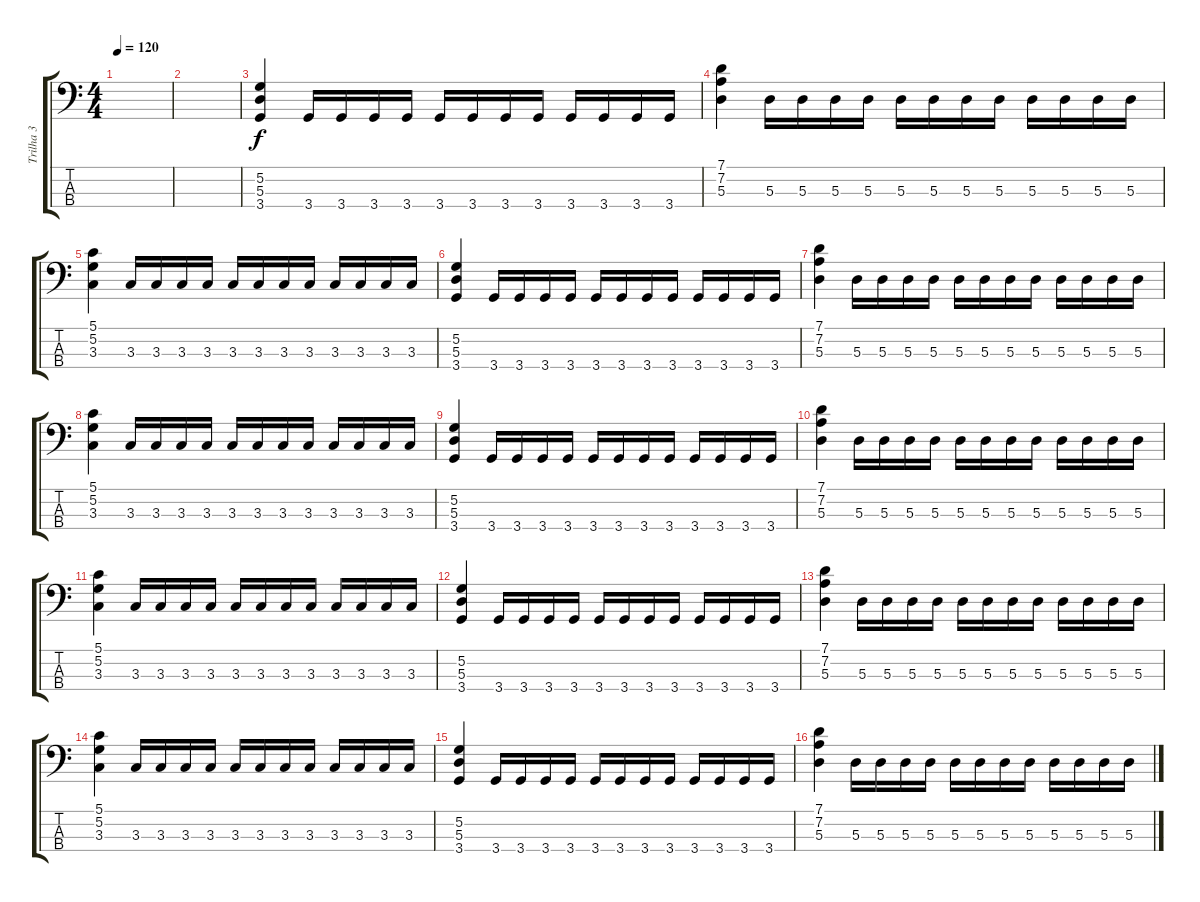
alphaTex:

\track ("Trilha 3" "Trilha 3") {instrument acousticguitarnylon}
\staff {score tabs}
\tuning (G2 D2 A1 E1) {hide}
\ts (4 4)
\tempo 120
\clef f4
\ks c
|
|
(5.2 5.3 3.4).4 3.4.16 3.4.16 3.4.16 3.4.16 3.4.16 3.4.16 3.4.16 3.4.16 3.4.16 3.4.16 3.4.16 3.4.16 |
(7.1 7.2 5.3).4 5.3.16 5.3.16 5.3.16 5.3.16 5.3.16 5.3.16 5.3.16 5.3.16 5.3.16 5.3.16 5.3.16 5.3.16 |
(5.1 5.2 3.3).4 3.3.16 3.3.16 3.3.16 3.3.16 3.3.16 3.3.16 3.3.16 3.3.16 3.3.16 3.3.16 3.3.16 3.3.16 |
(5.2 5.3 3.4).4 3.4.16 3.4.16 3.4.16 3.4.16 3.4.16 3.4.16 3.4.16 3.4.16 3.4.16 3.4.16 3.4.16 3.4.16 |
(7.1 7.2 5.3).4 5.3.16 5.3.16 5.3.16 5.3.16 5.3.16 5.3.16 5.3.16 5.3.16 5.3.16 5.3.16 5.3.16 5.3.16 |
(5.1 5.2 3.3).4 3.3.16 3.3.16 3.3.16 3.3.16 3.3.16 3.3.16 3.3.16 3.3.16 3.3.16 3.3.16 3.3.16 3.3.16 |
(5.2 5.3 3.4).4 3.4.16 3.4.16 3.4.16 3.4.16 3.4.16 3.4.16 3.4.16 3.4.16 3.4.16 3.4.16 3.4.16 3.4.16 |
(7.1 7.2 5.3).4 5.3.16 5.3.16 5.3.16 5.3.16 5.3.16 5.3.16 5.3.16 5.3.16 5.3.16 5.3.16 5.3.16 5.3.16 |
(5.1 5.2 3.3).4 3.3.16 3.3.16 3.3.16 3.3.16 3.3.16 3.3.16 3.3.16 3.3.16 3.3.16 3.3.16 3.3.16 3.3.16 |
(5.2 5.3 3.4).4 3.4.16 3.4.16 3.4.16 3.4.16 3.4.16 3.4.16 3.4.16 3.4.16 3.4.16 3.4.16 3.4.16 3.4.16 |
(7.1 7.2 5.3).4 5.3.16 5.3.16 5.3.16 5.3.16 5.3.16 5.3.16 5.3.16 5.3.16 5.3.16 5.3.16 5.3.16 5.3.16 |
(5.1 5.2 3.3).4 3.3.16 3.3.16 3.3.16 3.3.16 3.3.16 3.3.16 3.3.16 3.3.16 3.3.16 3.3.16 3.3.16 3.3.16 |
(5.2 5.3 3.4).4 3.4.16 3.4.16 3.4.16 3.4.16 3.4.16 3.4.16 3.4.16 3.4.16 3.4.16 3.4.16 3.4.16 3.4.16 |
(7.1 7.2 5.3).4 5.3.16 5.3.16 5.3.16 5.3.16 5.3.16 5.3.16 5.3.16 5.3.16 5.3.16 5.3.16 5.3.16 5.3.16
